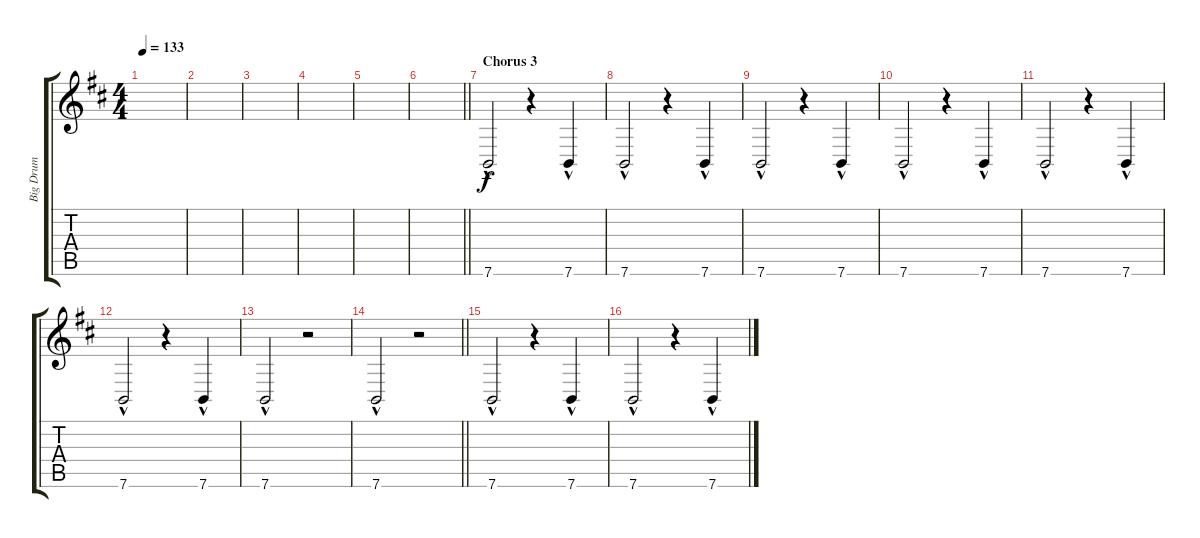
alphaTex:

\track ("Big Drum" "Big Drum") {instrument taikodrum}
\staff {score tabs}
\tuning (E4 B3 G3 D3 A2 E2) {hide}
\ts (4 4)
\tempo 133
\clef g2
\ks bminor
|
|
|
|
|
\barLineRight lightlight
|
\section ("" "Chorus 3")
7.6{hac}.2 r.4 7.6{hac}.4 |
7.6{hac}.2 r.4 7.6{hac}.4 |
7.6{hac}.2 r.4 7.6{hac}.4 |
7.6{hac}.2 r.4 7.6{hac}.4 |
7.6{hac}.2 r.4 7.6{hac}.4 |
7.6{hac}.2 r.4 7.6{hac}.4 |
7.6{hac}.2 r.2 |
\barLineRight lightlight
7.6{hac}.2 r.2 |
7.6{hac}.2 r.4 7.6{hac}.4 |
7.6{hac}.2 r.4 7.6{hac}.4
